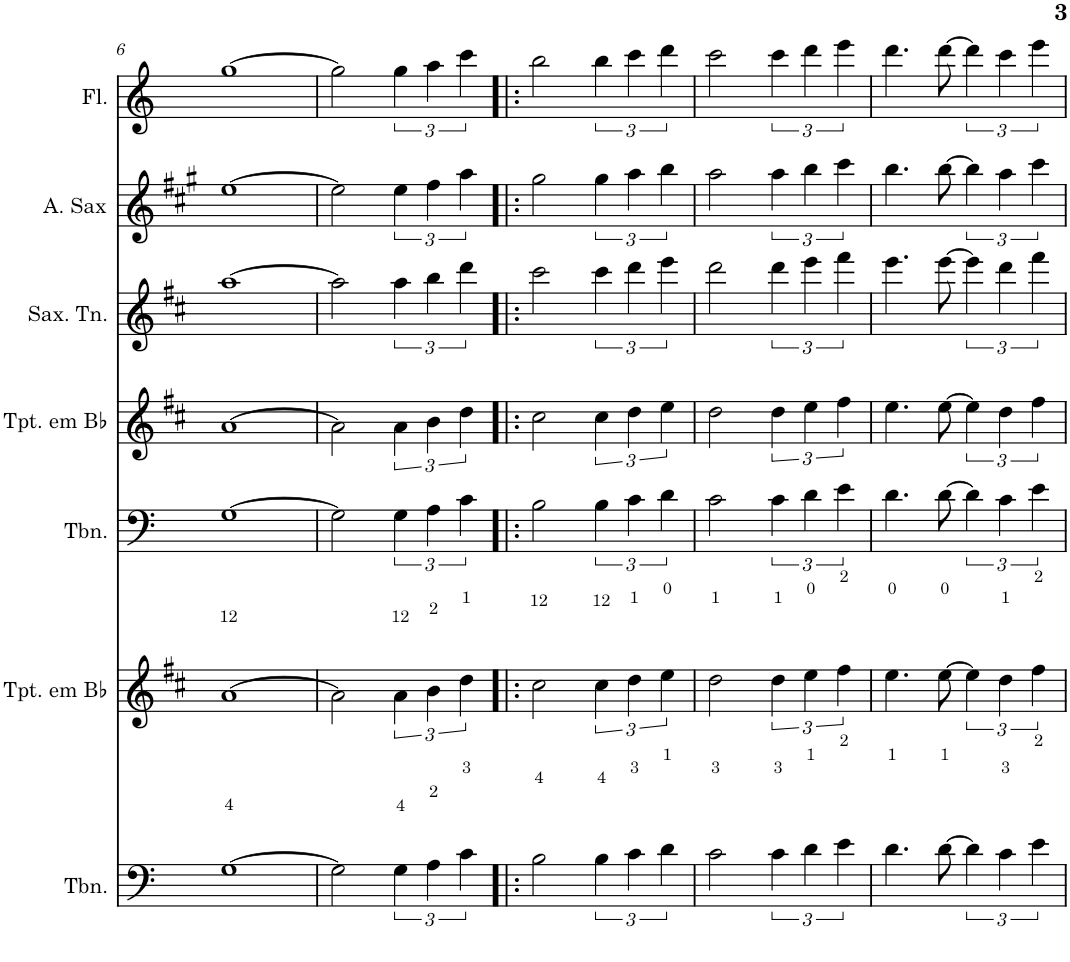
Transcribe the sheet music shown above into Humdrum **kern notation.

**kern	**kern	**kern	**kern	**kern	**kern	**kern
*part7	*part6	*part5	*part4	*part3	*part2	*part1
*staff7	*staff6	*staff5	*staff4	*staff3	*staff2	*staff1
*I"Trombone	*I"Trompete em Bb	*I"Trombone	*I"Trompete em Bb	*I"Saxofone Tenor	*I"Saxofone Alto	*I"Flauta Transversal
*I'Tbn.	*I'Tpt. em Bb	*I'Tbn.	*I'Tpt. em Bb	*I'Sax. Tn.	*	*I'Fl.
!!LO:PB:g=z
*clefF4	*clefG2	*clefF4	*clefG2	*clefG2	*clefG2	*clefG2
*	*Trd1c2	*	*Trd1c2	*Trd8c14	*Trd5c9	*
*k[]	*k[f#c#]	*k[]	*k[f#c#]	*k[f#c#]	*k[f#c#g#]	*k[]
*M4/4	*M4/4	*M4/4	*M4/4	*M4/4	*M4/4	*M4/4
=6	=6	=6	=6	=6	=6	=6
[1G	[1a	[1G	[1a	[1aa	[1ee	[1gg
=7	=7	=7	=7	=7	=7	=7
2G\]	2a\]	2G\]	2a\]	2aa\]	2ee\]	2gg\]
6G\	6a\	6G\	6a\	6aa\	6ee\	6gg\
6A\	6b\	6A\	6b\	6bb\	6ff#\	6aa\
6c\	6dd\	6c\	6dd\	6ddd\	6aa\	6ccc\
=8!|:	=8!|:	=8!|:	=8!|:	=8!|:	=8!|:	=8!|:
2B\	2cc#\	2B\	2cc#\	2ccc#\	2gg#\	2bb\
6B\	6cc#\	6B\	6cc#\	6ccc#\	6gg#\	6bb\
6c\	6dd\	6c\	6dd\	6ddd\	6aa\	6ccc\
6d\	6ee\	6d\	6ee\	6eee\	6bb\	6ddd\
=9	=9	=9	=9	=9	=9	=9
2c\	2dd\	2c\	2dd\	2ddd\	2aa\	2ccc\
6c\	6dd\	6c\	6dd\	6ddd\	6aa\	6ccc\
6d\	6ee\	6d\	6ee\	6eee\	6bb\	6ddd\
6e\	6ff#\	6e\	6ff#\	6fff#\	6ccc#\	6eee\
=10	=10	=10	=10	=10	=10	=10
4.d\	4.ee\	4.d\	4.ee\	4.eee\	4.bb\	4.ddd\
[8d\	[8ee\	[8d\	[8ee\	[8eee\	[8bb\	[8ddd\
6d\]	6ee\]	6d\]	6ee\]	6eee\]	6bb\]	6ddd\]
6c\	6dd\	6c\	6dd\	6ddd\	6aa\	6ccc\
6e\	6ff#\	6e\	6ff#\	6fff#\	6ccc#\	6eee\
=	=	=	=	=	=	=
*-	*-	*-	*-	*-	*-	*-
